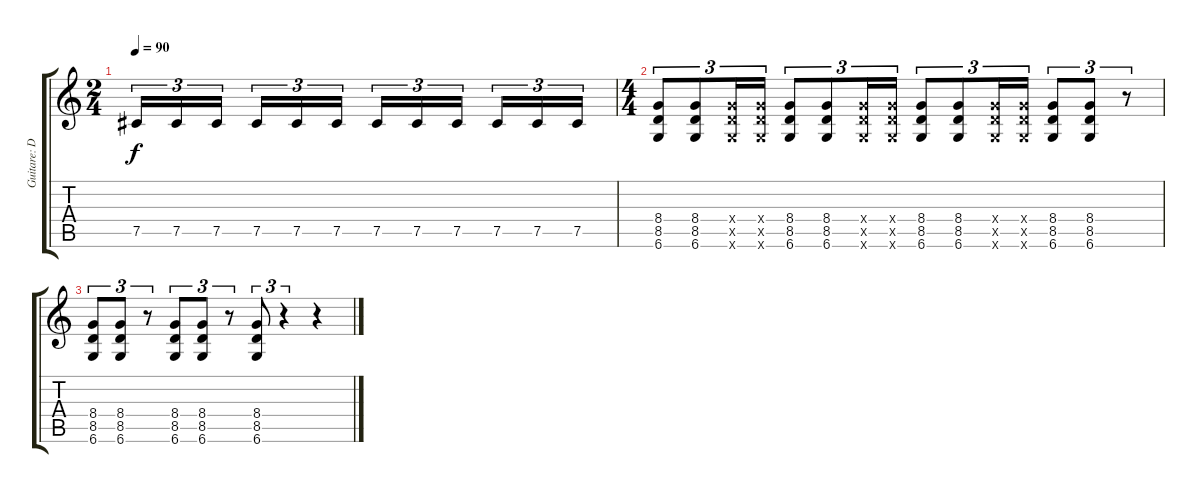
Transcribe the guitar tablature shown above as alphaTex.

\track ("Guitare: Dimebag" "Guitare: D") {instrument distortionguitar}
\staff {score tabs}
\tuning (Db4 Ab3 E3 B2 Gb2 Db2) {hide}
\ts (2 4)
\tempo 90
\clef g2
\ks c
7.5.16{tu (3 2) dy f} 7.5.16{tu (3 2)} 7.5.16{tu (3 2)} 7.5.16{tu (3 2)} 7.5.16{tu (3 2)} 7.5.16{tu (3 2)} 7.5.16{tu (3 2)} 7.5.16{tu (3 2)} 7.5.16{tu (3 2)} 7.5.16{tu (3 2)} 7.5.16{tu (3 2)} 7.5.16{tu (3 2)} |
\ts (4 4)
(8.4 8.5 6.6).8{tu (3 2)} (8.4 8.5 6.6).8{tu (3 2)} (8.4{x} 8.5{x} 6.6{x}).16{tu (3 2)} (8.4{x} 8.5{x} 6.6{x}).16{tu (3 2)} (8.4 8.5 6.6).8{tu (3 2)} (8.4 8.5 6.6).8{tu (3 2)} (8.4{x} 8.5{x} 6.6{x}).16{tu (3 2)} (8.4{x} 8.5{x} 6.6{x}).16{tu (3 2)} (8.4 8.5 6.6).8{tu (3 2)} (8.4 8.5 6.6).8{tu (3 2)} (8.4{x} 8.5{x} 6.6{x}).16{tu (3 2)} (8.4{x} 8.5{x} 6.6{x}).16{tu (3 2)} (8.4 8.5 6.6).8{tu (3 2)} (8.4 8.5 6.6).8{tu (3 2)} r.8{tu (3 2)} |
(8.4 8.5 6.6).8{tu (3 2)} (8.4 8.5 6.6).8{tu (3 2)} r.8{tu (3 2)} (8.4 8.5 6.6).8{tu (3 2)} (8.4 8.5 6.6).8{tu (3 2)} r.8{tu (3 2)} (8.4 8.5 6.6).8{tu (3 2)} r.4{tu (3 2)} r.4
